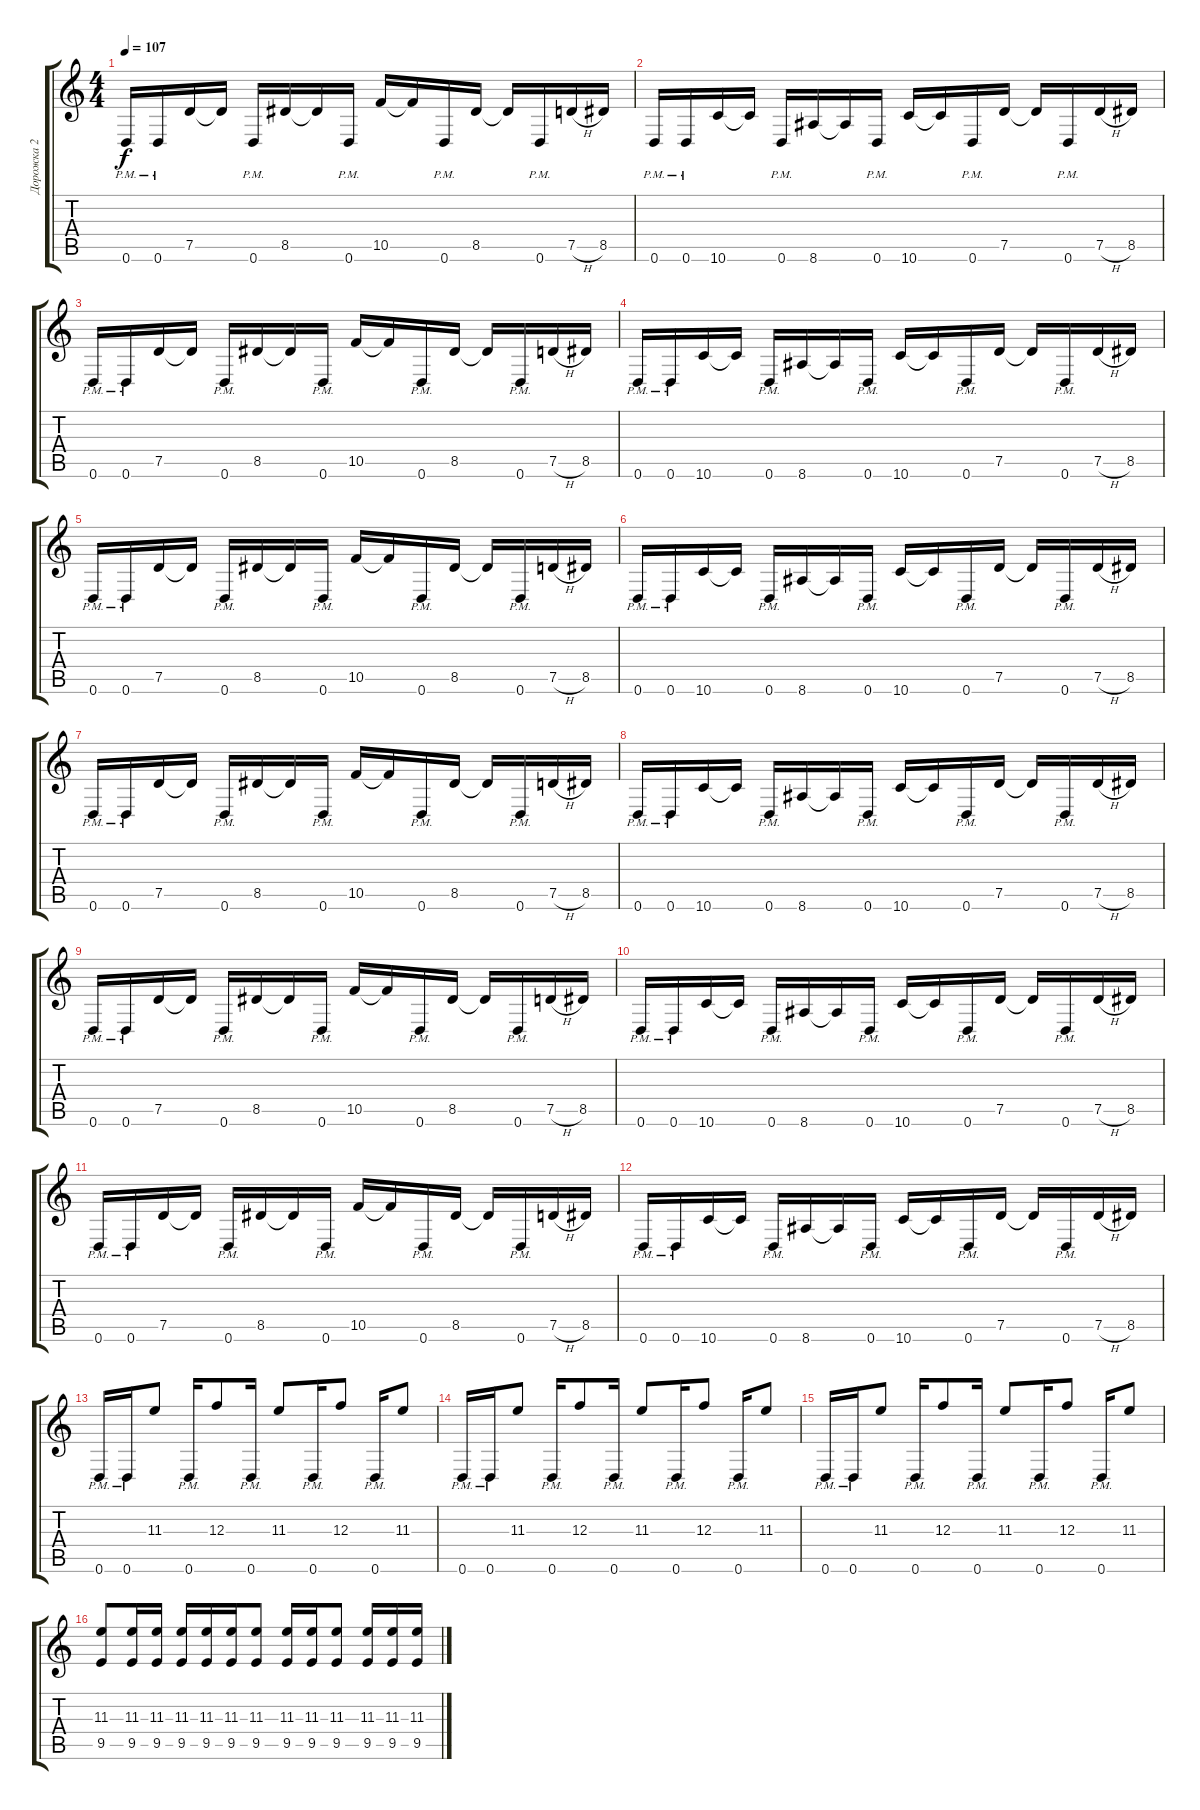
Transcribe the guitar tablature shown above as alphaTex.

\track ("Дорожка 2" "Дорожка 2") {instrument distortionguitar}
\staff {score tabs}
\tuning (D4 A3 F3 C3 G2 D2) {hide}
\ts (4 4)
\tempo 107
\clef g2
\ks c
0.6{pm}.16{dy f} 0.6{pm}.16 7.5.16 7.5{t}.16 0.6{pm}.16 8.5.16 8.5{t}.16 0.6{pm}.16 10.5.16 10.5{t}.16 0.6{pm}.16 8.5.16 8.5{t}.16 0.6{pm}.16 7.5{h}.16 8.5.16 |
0.6{pm}.16 0.6{pm}.16 10.6.16 10.6{t}.16 0.6{pm}.16 8.6.16 8.6{t}.16 0.6{pm}.16 10.6.16 10.6{t}.16 0.6{pm}.16 7.5.16 7.5{t}.16 0.6{pm}.16 7.5{h}.16 8.5.16 |
0.6{pm}.16 0.6{pm}.16 7.5.16 7.5{t}.16 0.6{pm}.16 8.5.16 8.5{t}.16 0.6{pm}.16 10.5.16 10.5{t}.16 0.6{pm}.16 8.5.16 8.5{t}.16 0.6{pm}.16 7.5{h}.16 8.5.16 |
0.6{pm}.16 0.6{pm}.16 10.6.16 10.6{t}.16 0.6{pm}.16 8.6.16 8.6{t}.16 0.6{pm}.16 10.6.16 10.6{t}.16 0.6{pm}.16 7.5.16 7.5{t}.16 0.6{pm}.16 7.5{h}.16 8.5.16 |
0.6{pm}.16 0.6{pm}.16 7.5.16 7.5{t}.16 0.6{pm}.16 8.5.16 8.5{t}.16 0.6{pm}.16 10.5.16 10.5{t}.16 0.6{pm}.16 8.5.16 8.5{t}.16 0.6{pm}.16 7.5{h}.16 8.5.16 |
0.6{pm}.16 0.6{pm}.16 10.6.16 10.6{t}.16 0.6{pm}.16 8.6.16 8.6{t}.16 0.6{pm}.16 10.6.16 10.6{t}.16 0.6{pm}.16 7.5.16 7.5{t}.16 0.6{pm}.16 7.5{h}.16 8.5.16 |
0.6{pm}.16 0.6{pm}.16 7.5.16 7.5{t}.16 0.6{pm}.16 8.5.16 8.5{t}.16 0.6{pm}.16 10.5.16 10.5{t}.16 0.6{pm}.16 8.5.16 8.5{t}.16 0.6{pm}.16 7.5{h}.16 8.5.16 |
0.6{pm}.16 0.6{pm}.16 10.6.16 10.6{t}.16 0.6{pm}.16 8.6.16 8.6{t}.16 0.6{pm}.16 10.6.16 10.6{t}.16 0.6{pm}.16 7.5.16 7.5{t}.16 0.6{pm}.16 7.5{h}.16 8.5.16 |
0.6{pm}.16 0.6{pm}.16 7.5.16 7.5{t}.16 0.6{pm}.16 8.5.16 8.5{t}.16 0.6{pm}.16 10.5.16 10.5{t}.16 0.6{pm}.16 8.5.16 8.5{t}.16 0.6{pm}.16 7.5{h}.16 8.5.16 |
0.6{pm}.16 0.6{pm}.16 10.6.16 10.6{t}.16 0.6{pm}.16 8.6.16 8.6{t}.16 0.6{pm}.16 10.6.16 10.6{t}.16 0.6{pm}.16 7.5.16 7.5{t}.16 0.6{pm}.16 7.5{h}.16 8.5.16 |
0.6{pm}.16 0.6{pm}.16 7.5.16 7.5{t}.16 0.6{pm}.16 8.5.16 8.5{t}.16 0.6{pm}.16 10.5.16 10.5{t}.16 0.6{pm}.16 8.5.16 8.5{t}.16 0.6{pm}.16 7.5{h}.16 8.5.16 |
0.6{pm}.16 0.6{pm}.16 10.6.16 10.6{t}.16 0.6{pm}.16 8.6.16 8.6{t}.16 0.6{pm}.16 10.6.16 10.6{t}.16 0.6{pm}.16 7.5.16 7.5{t}.16 0.6{pm}.16 7.5{h}.16 8.5.16 |
0.6{pm}.16 0.6{pm}.16 11.3.8 0.6{pm}.16 12.3.8 0.6{pm}.16 11.3.8 0.6{pm}.16 12.3.8 0.6{pm}.16 11.3.8 |
0.6{pm}.16 0.6{pm}.16 11.3.8 0.6{pm}.16 12.3.8 0.6{pm}.16 11.3.8 0.6{pm}.16 12.3.8 0.6{pm}.16 11.3.8 |
0.6{pm}.16 0.6{pm}.16 11.3.8 0.6{pm}.16 12.3.8 0.6{pm}.16 11.3.8 0.6{pm}.16 12.3.8 0.6{pm}.16 11.3.8 |
(11.3 9.5).8 (11.3 9.5).16 (11.3 9.5).16 (11.3 9.5).16 (11.3 9.5).16 (11.3 9.5).16 (11.3 9.5).8 (11.3 9.5).16 (11.3 9.5).16 (11.3 9.5).8 (11.3 9.5).16 (11.3 9.5).16 (11.3{ss} 9.5{ss}).16
